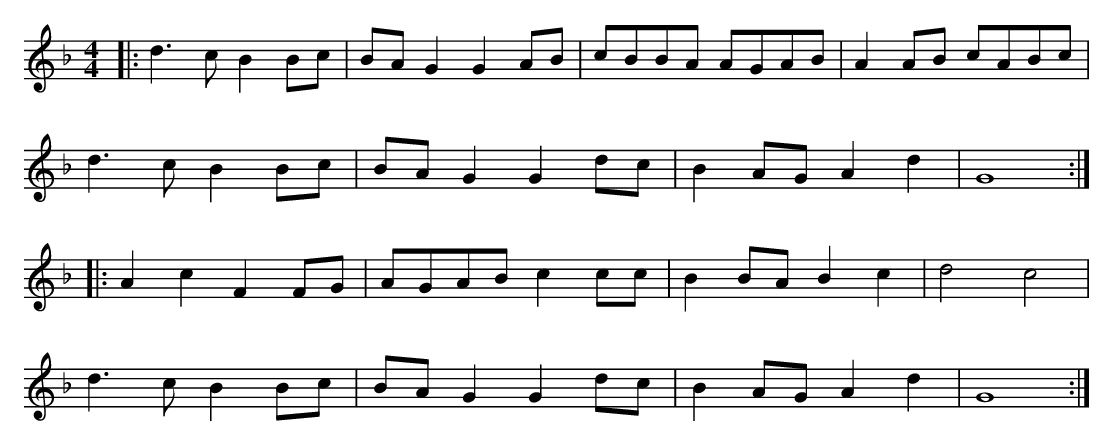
X:1
M:4/4
K:Gdor
|:d3c B2Bc|BAG2 G2AB|cBBA AGAB|A2AB cABc|
d3c B2Bc|BAG2 G2dc|B2AG A2d2|G8:|
|:A2c2 F2FG|AGAB c2cc|B2BA B2c2|d4 c4|
d3c B2Bc|BAG2 G2dc|B2AG A2d2|G8:|
